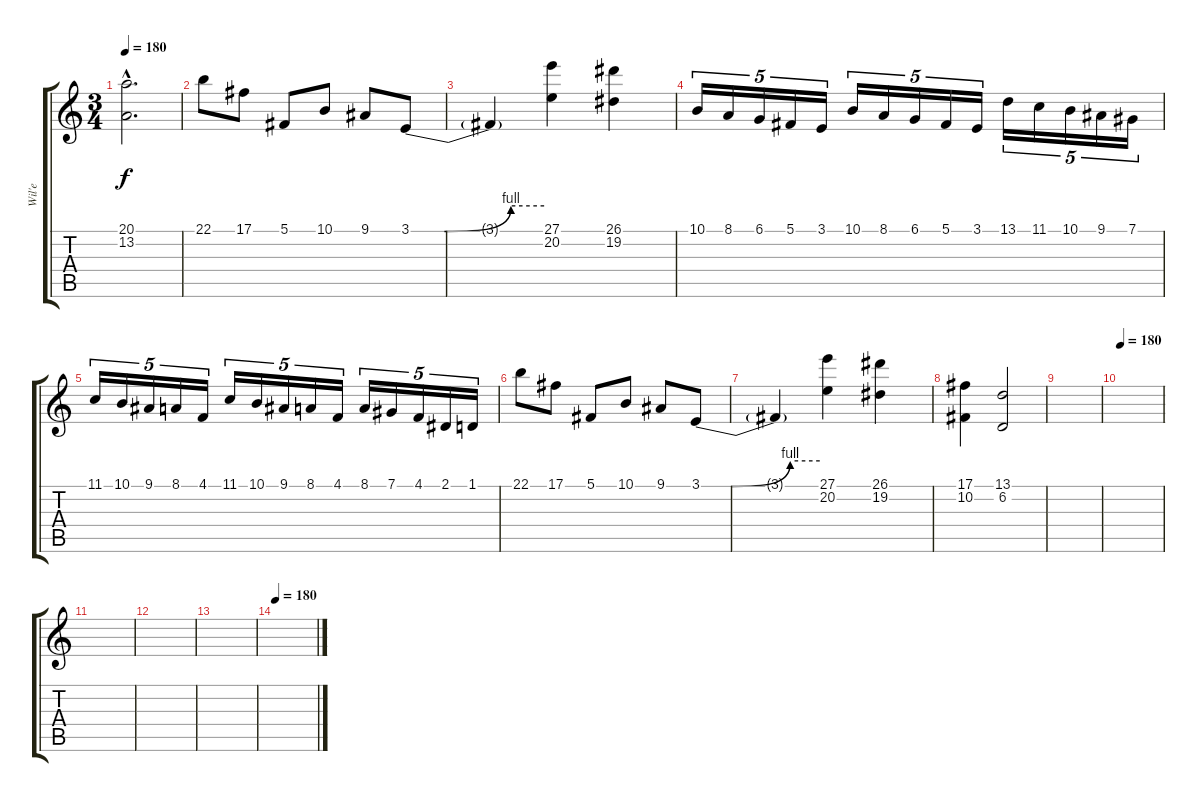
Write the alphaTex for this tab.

\track ("Wil'e" "Wil'e") {instrument stringensemble1}
\staff {score tabs}
\tuning (Db4 Ab3 E3 B2 Gb2 Db2) {hide}
\ts (3 4)
\tempo 180
\clef g2
\ks c
(20.1{hac t} 13.2{hac t}).2{d dy f} |
22.1.8 17.1.8 5.1.8 10.1.8 9.1.8 3.1{be (custom 0 0 15 0 45 4 60 4)}.8 |
3.1{t}.4 (27.1 20.2).4 (26.1 19.2).4 |
10.1.16{tu (5 4)} 8.1.16{tu (5 4)} 6.1.16{tu (5 4)} 5.1.16{tu (5 4)} 3.1.16{tu (5 4)} 10.1.16{tu (5 4)} 8.1.16{tu (5 4)} 6.1.16{tu (5 4)} 5.1.16{tu (5 4)} 3.1.16{tu (5 4)} 13.1.16{tu (5 4)} 11.1.16{tu (5 4)} 10.1.16{tu (5 4)} 9.1.16{tu (5 4)} 7.1.16{tu (5 4)} |
11.1.16{tu (5 4)} 10.1.16{tu (5 4)} 9.1.16{tu (5 4)} 8.1.16{tu (5 4)} 4.1.16{tu (5 4)} 11.1.16{tu (5 4)} 10.1.16{tu (5 4)} 9.1.16{tu (5 4)} 8.1.16{tu (5 4)} 4.1.16{tu (5 4)} 8.1.16{tu (5 4)} 7.1.16{tu (5 4)} 4.1.16{tu (5 4)} 2.1.16{tu (5 4)} 1.1.16{tu (5 4)} |
22.1.8 17.1.8 5.1.8 10.1.8 9.1.8 3.1{be (custom 0 0 15 0 45 4 60 4)}.8 |
3.1{t}.4 (27.1 20.2).4 (26.1 19.2).4 |
(17.1 10.2).4 (13.1 6.2).2 |
|
\tempo 180
|
|
|
|
\tempo 180
